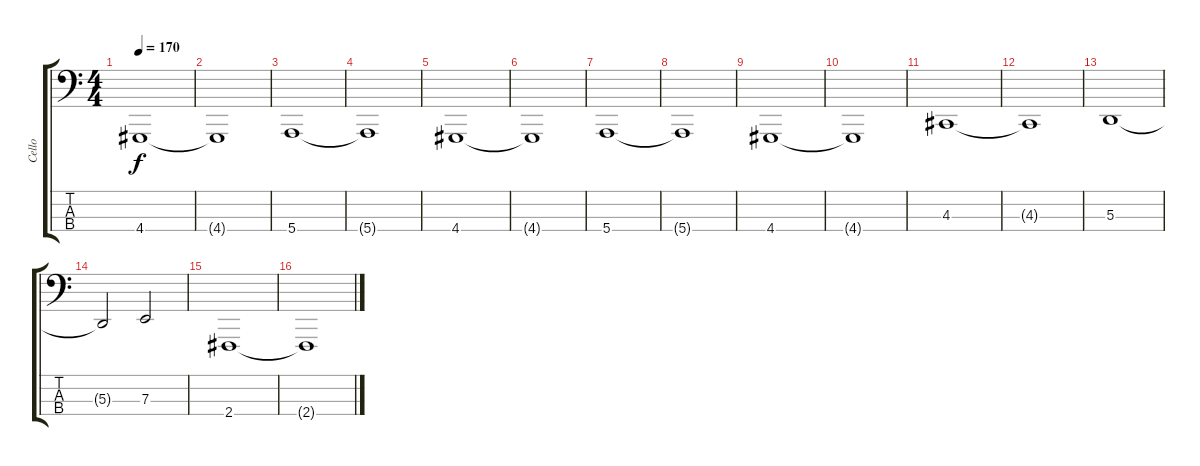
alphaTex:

\track ("Cello" "Cello") {instrument cello}
\staff {score tabs}
\tuning (G2 D2 A1 E1) {hide}
\ts (4 4)
\tempo 170
\clef f4
\ks c
4.4.1{dy f} |
4.4{t}.1 |
5.4.1 |
5.4{t}.1 |
4.4.1 |
4.4{t}.1 |
5.4.1 |
5.4{t}.1 |
4.4.1 |
4.4{t}.1 |
4.3.1 |
4.3{t}.1 |
5.3.1 |
5.3{t}.2 7.3.2 |
2.4.1 |
2.4{t}.1
